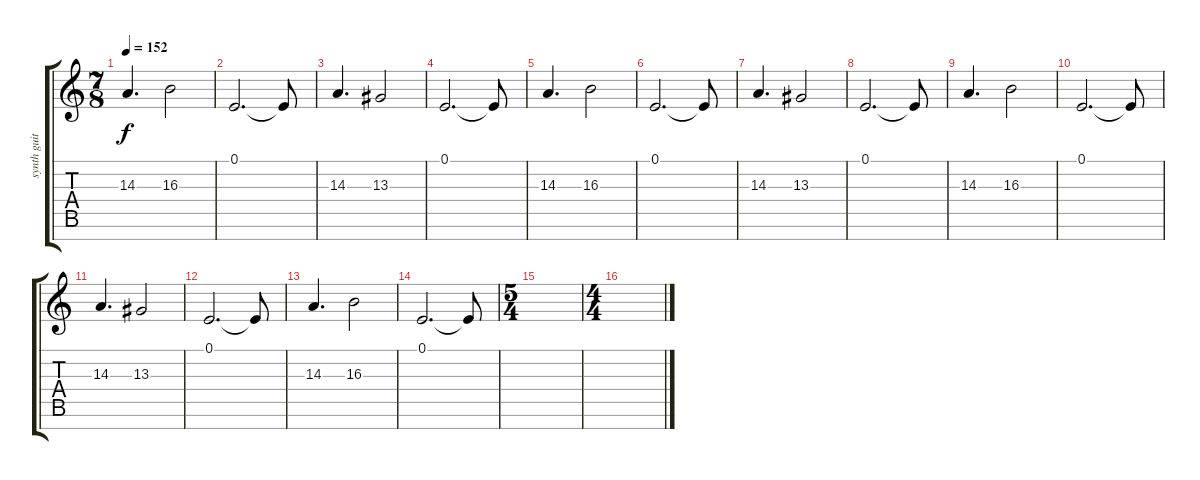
\track ("synth guitar" "synth guit") {instrument lead6voice}
\staff {score tabs}
\tuning (E4 B3 G3 D3 A2 E2 B1) {hide}
\ts (7 8)
\tempo 152
\clef g2
\ks c
14.3.4{d dy f} 16.3.2 |
0.1.2{d} 0.1{t}.8 |
14.3.4{d} 13.3.2 |
0.1.2{d} 0.1{t}.8 |
14.3.4{d} 16.3.2 |
0.1.2{d} 0.1{t}.8 |
14.3.4{d} 13.3.2 |
0.1.2{d} 0.1{t}.8 |
14.3.4{d} 16.3.2 |
0.1.2{d} 0.1{t}.8 |
14.3.4{d} 13.3.2 |
0.1.2{d} 0.1{t}.8 |
14.3.4{d} 16.3.2 |
0.1.2{d} 0.1{t}.8 |
\ts (5 4)
|
\ts (4 4)
